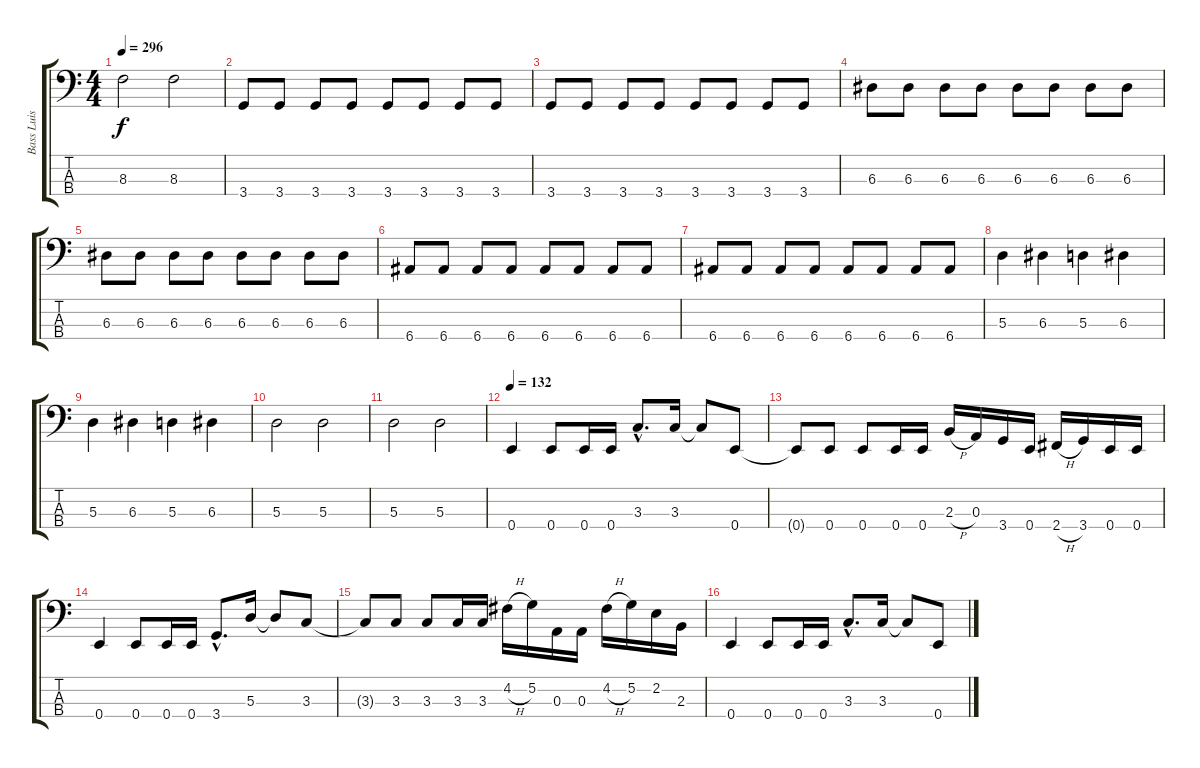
\track ("Bass Luis Mariutti" "Bass Luis ") {instrument electricbassfinger}
\staff {score tabs}
\tuning (G2 D2 A1 E1) {hide}
\ts (4 4)
\tempo 296
\clef f4
\ks c
8.3.2{dy f} 8.3.2 |
3.4.8 3.4.8 3.4.8 3.4.8 3.4.8 3.4.8 3.4.8 3.4.8 |
3.4.8 3.4.8 3.4.8 3.4.8 3.4.8 3.4.8 3.4.8 3.4.8 |
6.3.8 6.3.8 6.3.8 6.3.8 6.3.8 6.3.8 6.3.8 6.3.8 |
6.3.8 6.3.8 6.3.8 6.3.8 6.3.8 6.3.8 6.3.8 6.3.8 |
6.4.8 6.4.8 6.4.8 6.4.8 6.4.8 6.4.8 6.4.8 6.4.8 |
6.4.8 6.4.8 6.4.8 6.4.8 6.4.8 6.4.8 6.4.8 6.4.8 |
5.3.4 6.3.4 5.3.4 6.3.4 |
5.3.4 6.3.4 5.3.4 6.3.4 |
5.3.2 5.3.2 |
5.3.2 5.3.2 |
\tempo 132
0.4.4 0.4.8 0.4.16 0.4.16 3.3{hac}.8{d} 3.3.16 3.3{t}.8 0.4.8 |
0.4{t}.8 0.4.8 0.4.8 0.4.16 0.4.16 2.3{h}.16 0.3.16 3.4.16 0.4.16 2.4{h}.16 3.4.16 0.4.16 0.4.16 |
0.4.4 0.4.8 0.4.16 0.4.16 3.4{hac}.8{d} 5.3.16 5.3{t}.8 3.3.8 |
3.3{t}.8 3.3.8 3.3.8 3.3.16 3.3.16 4.2{h}.16 5.2.16 0.3.16 0.3.16 4.2{h}.16 5.2.16 2.2.16 2.3.16 |
0.4.4 0.4.8 0.4.16 0.4.16 3.3{hac}.8{d} 3.3.16 3.3{t}.8 0.4.8
